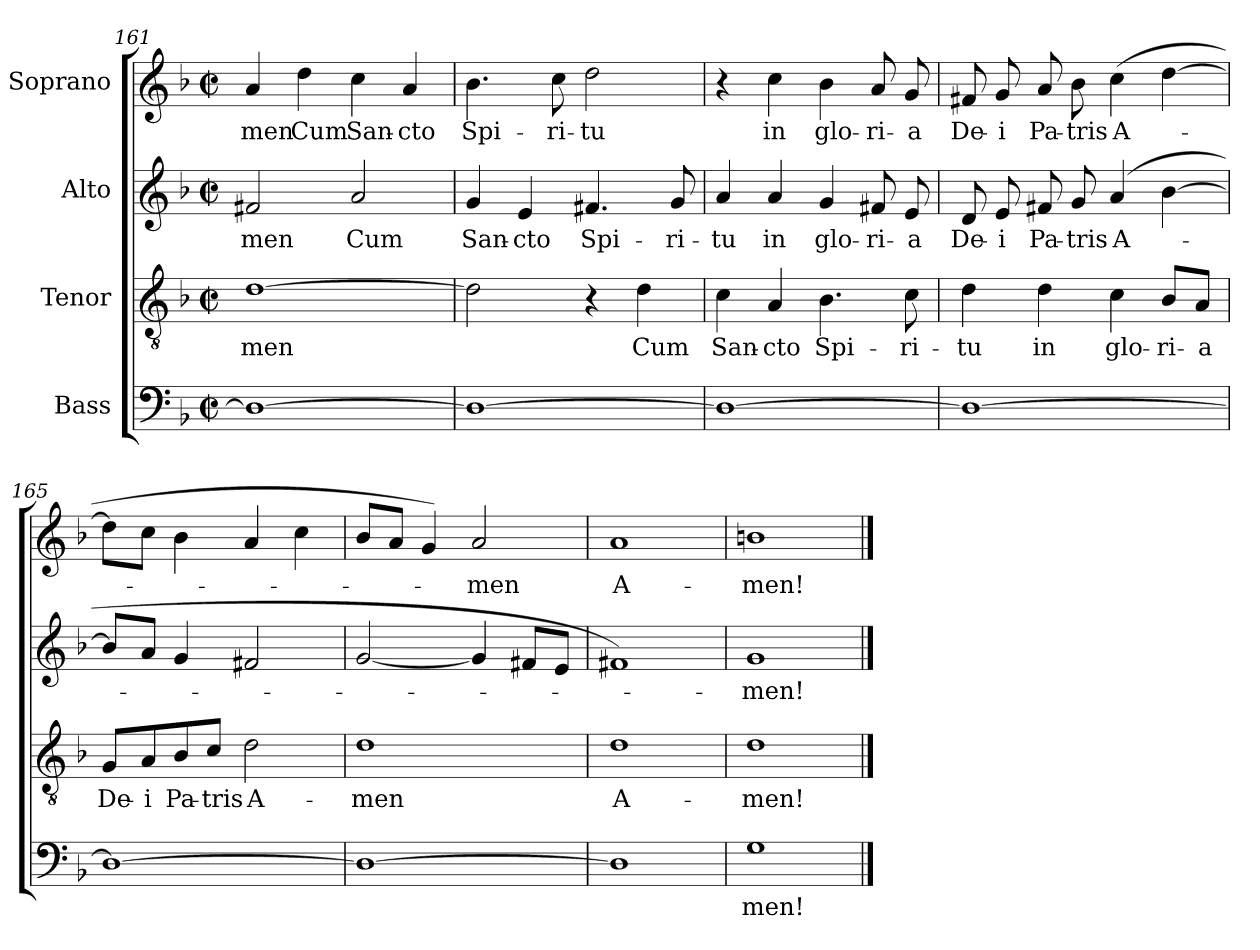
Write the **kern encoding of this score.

**kern	**text	**kern	**text	**kern	**text	**kern	**text
*part4	*part4	*part3	*part3	*part2	*part2	*part1	*part1
*staff4	*staff4	*staff3	*staff3	*staff2	*staff2	*staff1	*staff1
*I"Bass	*	*I"Tenor	*	*I"Alto	*	*I"Soprano	*
*clefF4	*	*clefGv2	*	*clefG2	*	*clefG2	*
*k[b-]	*	*k[b-]	*	*k[b-]	*	*k[b-]	*
*F:	*	*F:	*	*F:	*	*F:	*
*M2/2	*	*M2/2	*	*M2/2	*	*M2/2	*
*met(c|)	*	*met(c|)	*	*met(c|)	*	*met(c|)	*
=161	=161	=161	=161	=161	=161	=161	=161
1D_	.	[1d	-men	2f#X/	-men	4a/	-men
.	.	.	.	.	.	4dd\	Cum
.	.	.	.	2a/	Cum	4cc\	San-
.	.	.	.	.	.	4a/	-cto
=162	=162	=162	=162	=162	=162	=162	=162
1D_	.	2d\]	.	4g/	San-	4.b-\	Spi-
.	.	.	.	4e/	-cto	.	.
.	.	.	.	.	.	8cc\	-ri-
.	.	4r	.	4.f#X/	Spi-	2dd\	-tu
.	.	4d\	Cum	.	.	.	.
.	.	.	.	8g/	-ri-	.	.
!!LO:LB:g=z
=163	=163	=163	=163	=163	=163	=163	=163
1D_	.	4c\	San-	4a/	-tu	4r	.
.	.	4A/	-cto	4a/	in	4cc\	in
.	.	4.B-\	Spi-	4g/	glo-	4b-\	glo-
.	.	.	.	8f#X/	-ri-	8a/	-ri-
.	.	8c\	-ri-	8e/	-a	8g/	-a
=164	=164	=164	=164	=164	=164	=164	=164
1D_	.	4d\	-tu	8d/	De-	8f#X/	De-
.	.	.	.	8e/	-i	8g/	-i
.	.	4d\	in	8f#X/	Pa-	8a/	Pa-
.	.	.	.	8g/	-tris	8b-\	-tris
.	.	4c\	glo-	(4a/	A-	(4cc\	A-
.	.	8B-/L	-ri-	[4b-\	.	[4dd\	.
.	.	8A/J	-a	.	.	.	.
=165	=165	=165	=165	=165	=165	=165	=165
1D_	.	8G/L	De-	8b-/L]	.	8dd\L]	.
.	.	8A/	-i	8a/J	.	8cc\J	.
.	.	8B-/	Pa-	4g/	.	4b-\	.
.	.	8c/J	-tris	.	.	.	.
.	.	2d\	A-	2f#X/	.	4a/	.
.	.	.	.	.	.	4cc\	.
=166	=166	=166	=166	=166	=166	=166	=166
1D_	.	1d	-men	[2g/	.	8b-/L	.
.	.	.	.	.	.	8a/J	.
.	.	.	.	.	.	4g/)	.
.	.	.	.	4g/]	.	2a/	-men
.	.	.	.	8f#X/L	.	.	.
.	.	.	.	8e/J	.	.	.
=167	=167	=167	=167	=167	=167	=167	=167
1D]	.	1d	A-	1f#X)	.	1a	A-
=168	=168	=168	=168	=168	=168	=168	=168
1G	-men!	1d	-men!	1g	-men!	1bn	-men!
==	==	==	==	==	==	==	==
*-	*-	*-	*-	*-	*-	*-	*-
